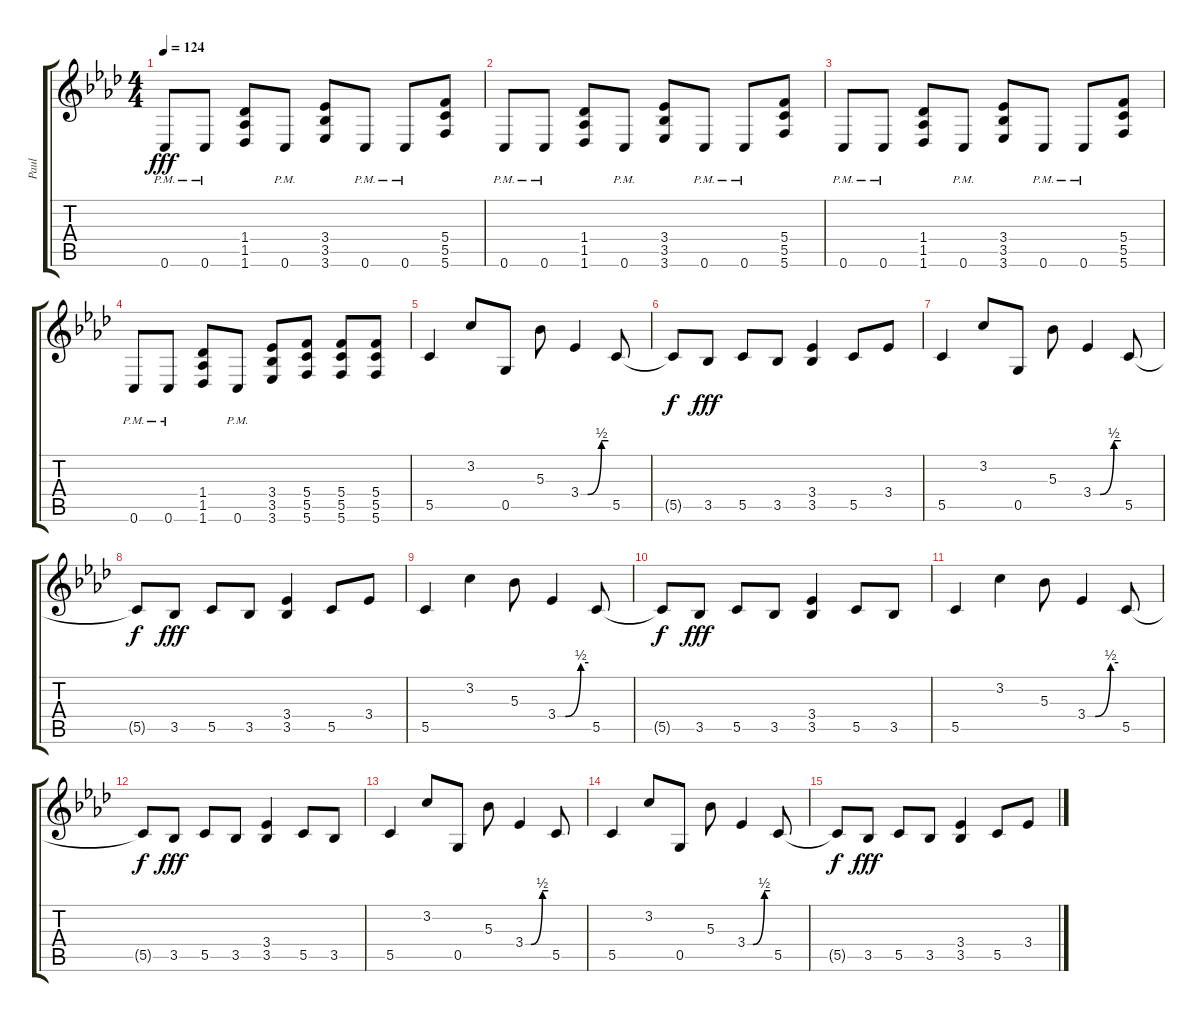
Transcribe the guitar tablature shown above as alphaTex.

\track ("Paul" "Paul") {instrument acousticguitarsteel}
\staff {score tabs}
\tuning (D4 A3 F3 C3 G2 C2) {hide}
\ts (4 4)
\tempo 124
\clef g2
\ks ab
0.6{pm}.8{dy fff} 0.6{pm}.8 (1.4 1.5 1.6).8 0.6{pm}.8 (3.4 3.5 3.6).8 0.6{pm}.8 0.6{pm}.8 (5.4 5.5 5.6).8 |
0.6{pm}.8 0.6{pm}.8 (1.4 1.5 1.6).8 0.6{pm}.8 (3.4 3.5 3.6).8 0.6{pm}.8 0.6{pm}.8 (5.4 5.5 5.6).8 |
0.6{pm}.8 0.6{pm}.8 (1.4 1.5 1.6).8 0.6{pm}.8 (3.4 3.5 3.6).8 0.6{pm}.8 0.6{pm}.8 (5.4 5.5 5.6).8 |
0.6{pm}.8 0.6{pm}.8 (1.4 1.5 1.6).8 0.6{pm}.8 (3.4 3.5 3.6).8 (5.4 5.5 5.6).8 (5.4 5.5 5.6).8 (5.4 5.5 5.6).8 |
5.5.4 3.2.8 0.5.8 5.3.8 3.4{be (custom 0 0 15 0 45 2 60 2)}.4 5.5.8 |
5.5{t}.8{dy f} 3.5.8{dy fff} 5.5.8 3.5.8 (3.4 3.5).4 5.5.8 3.4.8 |
5.5.4 3.2.8 0.5.8 5.3.8 3.4{be (custom 0 0 15 0 45 2 60 2)}.4 5.5.8 |
5.5{t}.8{dy f} 3.5.8{dy fff} 5.5.8 3.5.8 (3.4 3.5).4 5.5.8 3.4.8 |
5.5.4 3.2.4 5.3.8 3.4{be (custom 0 0 15 0 45 2 60 2)}.4 5.5.8 |
5.5{t}.8{dy f} 3.5.8{dy fff} 5.5.8 3.5.8 (3.4 3.5).4 5.5.8 3.5.8 |
5.5.4 3.2.4 5.3.8 3.4{be (custom 0 0 15 0 45 2 60 2)}.4 5.5.8 |
5.5{t}.8{dy f} 3.5.8{dy fff} 5.5.8 3.5.8 (3.4 3.5).4 5.5.8 3.5.8 |
5.5.4 3.2.8 0.5.8 5.3.8 3.4{be (custom 0 0 15 0 45 2 60 2)}.4 5.5.8 |
5.5.4 3.2.8 0.5.8 5.3.8 3.4{be (custom 0 0 15 0 45 2 60 2)}.4 5.5.8 |
5.5{t}.8{dy f} 3.5.8{dy fff} 5.5.8 3.5.8 (3.4 3.5).4 5.5.8 3.4.8
